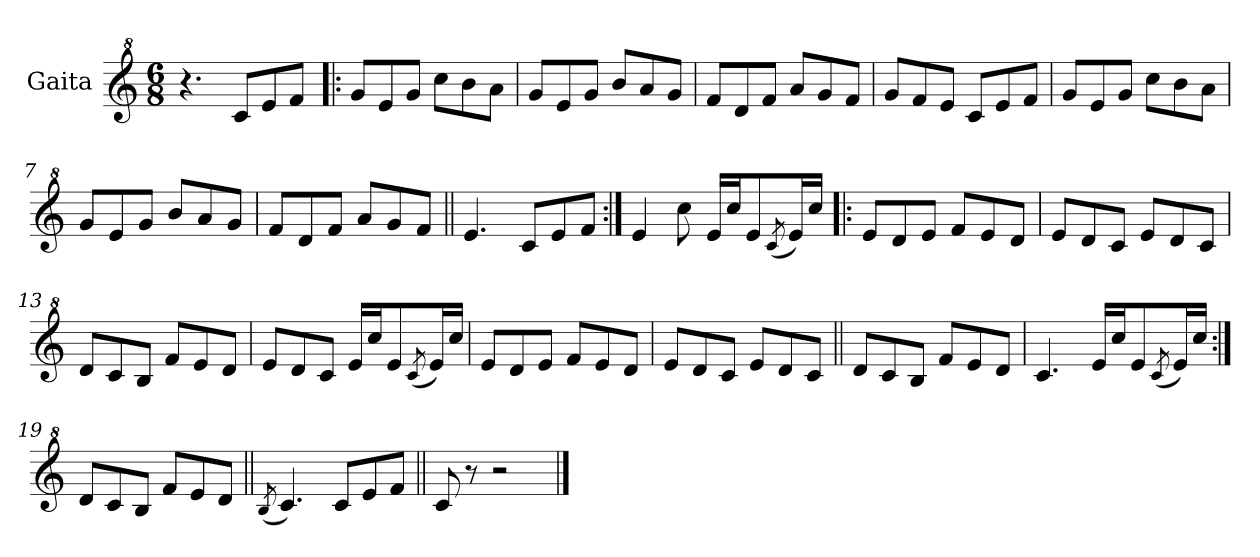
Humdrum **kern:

**kern
*part1
*staff1
*I"Gaita
*clefG^2
*k[]
*M6/8
*MM198
=1
4.r
8cc/L
8ee/
8ff/J
=2!|:
8gg/L
8ee/
8gg/J
8ccc\L
8bb\
8aa\J
=3
8gg/L
8ee/
8gg/J
8bb/L
8aa/
8gg/J
=4
8ff/L
8dd/
8ff/J
8aa/L
8gg/
8ff/J
=5
8gg/L
8ff/
8ee/J
8cc/L
8ee/
8ff/J
=6
8gg/L
8ee/
8gg/J
8ccc\L
8bb\
8aa\J
=7
8gg/L
8ee/
8gg/J
8bb/L
8aa/
8gg/J
!!LO:LB:g=z
=8
8ff/L
8dd/
8ff/J
8aa/L
8gg/
8ff/J
=9||
4.ee/
8cc/L
8ee/
8ff/J
=10:|!
4ee/
8ccc\
16ee/LL
16ccc/J
8ee/
(8qcc/
16ee/L)
16ccc/JJ
=11!|:
8ee/L
8dd/
8ee/J
8ff/L
8ee/
8dd/J
=12
8ee/L
8dd/
8cc/J
8ee/L
8dd/
8cc/J
=13
8dd/L
8cc/
8b/J
8ff/L
8ee/
8dd/J
!!LO:LB:g=z
=14
8ee/L
8dd/
8cc/J
16ee/LL
16ccc/J
8ee/
(8qcc/
16ee/L)
16ccc/JJ
=15
8ee/L
8dd/
8ee/J
8ff/L
8ee/
8dd/J
=16
8ee/L
8dd/
8cc/J
8ee/L
8dd/
8cc/J
=17||
8dd/L
8cc/
8b/J
8ff/L
8ee/
8dd/J
=18
4.cc/
16ee/LL
16ccc/J
8ee/
(8qcc/
16ee/L)
16ccc/JJ
=19:|!
8dd/L
8cc/
8b/J
8ff/L
8ee/
8dd/J
!!LO:LB:g=z
=20||
(8qb/
4.cc/)
8cc/L
8ee/
8ff/J
=21||
8cc/
8r
2r
==
*-
